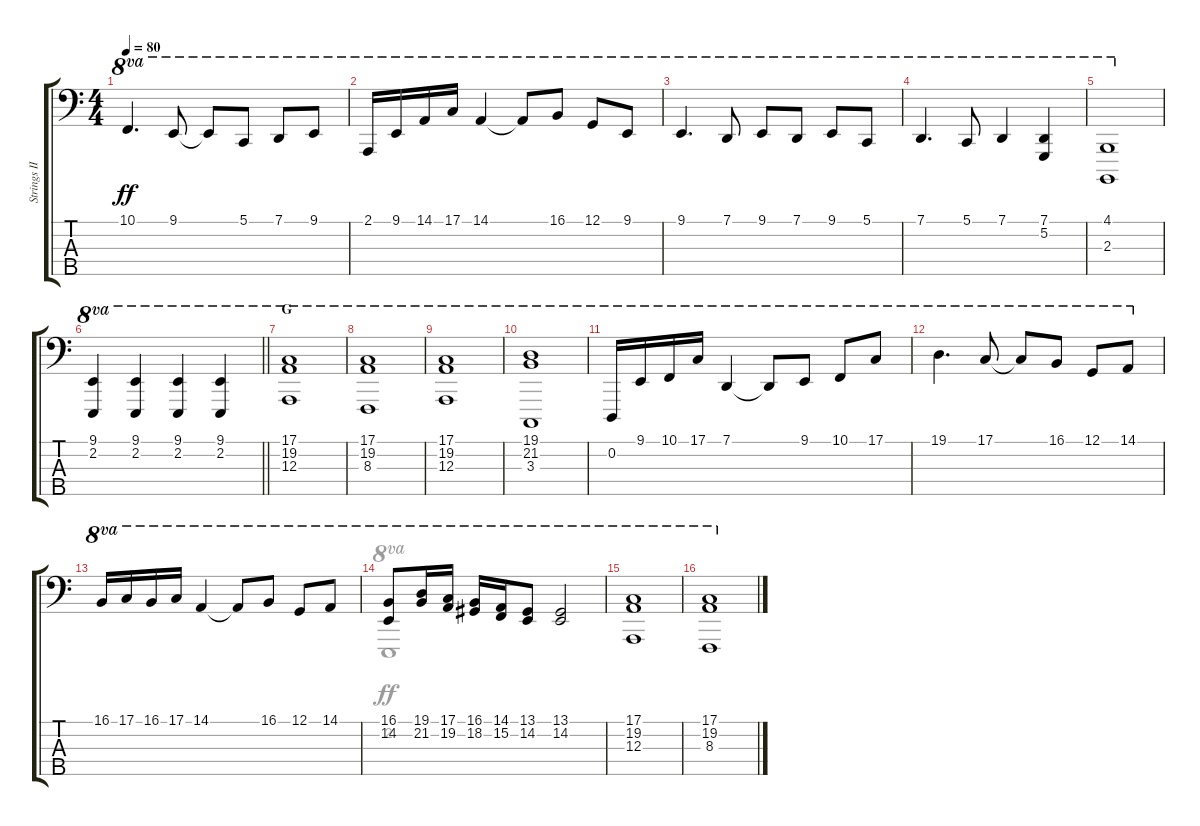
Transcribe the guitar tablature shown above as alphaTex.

\track ("Strings II" "Strings II") {instrument stringensemble1}
\staff {score tabs}
\tuning (G2 D2 A1 E1 B0) {hide}
\voice
\ts (4 4)
\tempo 80
\clef f4
\ks c
10.1.4{d ot 8va dy ff} 9.1.8{ot 8va} 9.1{t}.8{ot 8va} 5.1.8{ot 8va} 7.1.8{ot 8va} 9.1.8{ot 8va} |
2.1.16{ot 8va} 9.1.16{ot 8va} 14.1.16{ot 8va} 17.1.16{ot 8va} 14.1.4{ot 8va} 14.1{t}.8{ot 8va} 16.1.8{ot 8va} 12.1.8{ot 8va} 9.1.8{ot 8va} |
9.1.4{d ot 8va} 7.1.8{ot 8va} 9.1.8{ot 8va} 7.1.8{ot 8va} 9.1.8{ot 8va} 5.1.8{ot 8va} |
7.1.4{d ot 8va} 5.1.8{ot 8va} 7.1.4{ot 8va} (7.1 5.2).4{ot 8va} |
(4.1 2.3).1{ot 8va} |
\barLineRight lightlight
(9.1 2.2).4{ot 8va} (9.1 2.2).4{ot 8va} (9.1 2.2).4{ot 8va} (9.1 2.2).4{ot 8va} |
\section ("" "G")
(17.1 19.2 12.3).1{ot 8va} |
(17.1 19.2 8.3).1{ot 8va} |
(17.1 19.2 12.3).1{ot 8va} |
(19.1 21.2 3.3).1{ot 8va} |
0.2.16{ot 8va} 9.1.16{ot 8va} 10.1.16{ot 8va} 17.1.16{ot 8va} 7.1.4{ot 8va} 7.1{t}.8{ot 8va} 9.1.8{ot 8va} 10.1.8{ot 8va} 17.1.8{ot 8va} |
19.1.4{d ot 8va} 17.1.8{ot 8va} 17.1{t}.8{ot 8va} 16.1.8{ot 8va} 12.1.8{ot 8va} 14.1.8{ot 8va} |
16.1.16{ot 8va} 17.1.16{ot 8va} 16.1.16{ot 8va} 17.1.16{ot 8va} 14.1.4{ot 8va} 14.1{t}.8{ot 8va} 16.1.8{ot 8va} 12.1.8{ot 8va} 14.1.8{ot 8va} |
(16.1 14.2).8{ot 8va} (19.1 21.2).16{ot 8va} (17.1 19.2).16{ot 8va} (16.1 18.2).16{ot 8va} (14.1 15.2).16{ot 8va} (13.1 14.2).8{ot 8va} (13.1 14.2).2{ot 8va} |
(17.1 19.2 12.3).1{ot 8va} |
(17.1 19.2 8.3).1{ot 8va}
\voice
\clef f4
\ottava regular
\simile none
\ks c
|
|
|
|
|
\barLineRight lightlight
|
|
|
|
|
|
|
|
2.2.1{ot 8va} |
|
